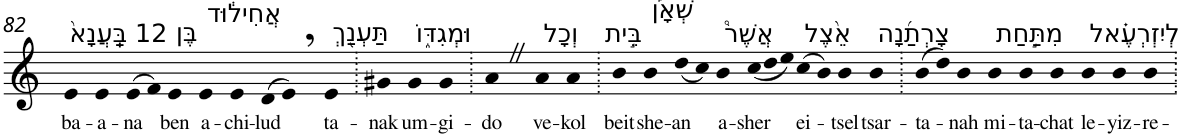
**kern	**text
*part1	*part1
*staff1	*staff1
*I"Piano	*
*I'Pno	*
!!LO:PB:g=z
*clefG2	*
*k[]	*
=82	=82
!LO:TX:a:t=12 בַּֽעֲנָא֙	!
!	!LO:LY:b
4e	ba-
!	!LO:LY:b
4e	-a-
!	!LO:LY:b
(>8e	-na
8f)	.
!LO:TX:a:t=בֶּן	!
!	!LO:LY:b
4e	ben
!LO:TX:a:t=אֲחִיל֔וּד	!
!	!LO:LY:b
4e	a-
!	!LO:LY:b
4e	-chi-
!	!LO:LY:b
(>8d	-lud
8e,)	.
!LO:TX:a:t=תַּעְנַ֖ךְ	!
!	!LO:LY:b
4e	ta-
=83.	=83.
!	!LO:LY:b
4g#X	-nak
!LO:TX:a:t=וּמְגִדּ֑וֹ	!
!	!LO:LY:b
4g#	um-
!	!LO:LY:b
4g#	-gi-
=84.	=84.
!	!LO:LY:b
4aZ	-do
!LO:TX:a:t=וְכָל	!
!	!LO:LY:b
4a	ve-
!	!LO:LY:b
4a	-kol
=85.	=85.
!LO:TX:a:t=בֵּ֣ית	!
!	!LO:LY:b
4b	beit
!LO:TX:a:t=שְׁאָ֡ן	!
!	!LO:LY:b
4b	she-
!	!LO:LY:b
(<8dd	-an
8cc)	.
!LO:TX:a:t=אֲשֶׁר֩	!
!	!LO:LY:b
4b	a-
*Xtuplet	*
!	!LO:LY:b
(<12cc	-sher
12dd	.
12ee)	.
!LO:TX:a:t=אֵ֨צֶל	!
!	!LO:LY:b
(>8cc	ei-
8b)	.
!	!LO:LY:b
4b	-tsel
!LO:TX:a:t=צָרְתַ֜נָה	!
!	!LO:LY:b
4b	tsar-
=86.	=86.
!	!LO:LY:b
(>8b	-ta-
8dd)	.
!	!LO:LY:b
4b	-nah
!LO:TX:a:t=מִתַּ֣חַת	!
!	!LO:LY:b
4b	mi-
!	!LO:LY:b
4b	-ta-
!	!LO:LY:b
4b	-chat
!LO:TX:a:t=לְיִזְרְעֶ֗אל	!
!	!LO:LY:b
4b	le-
!	!LO:LY:b
4b	-yiz-
!	!LO:LY:b
4b	-re-
=.	=.
*-	*-
